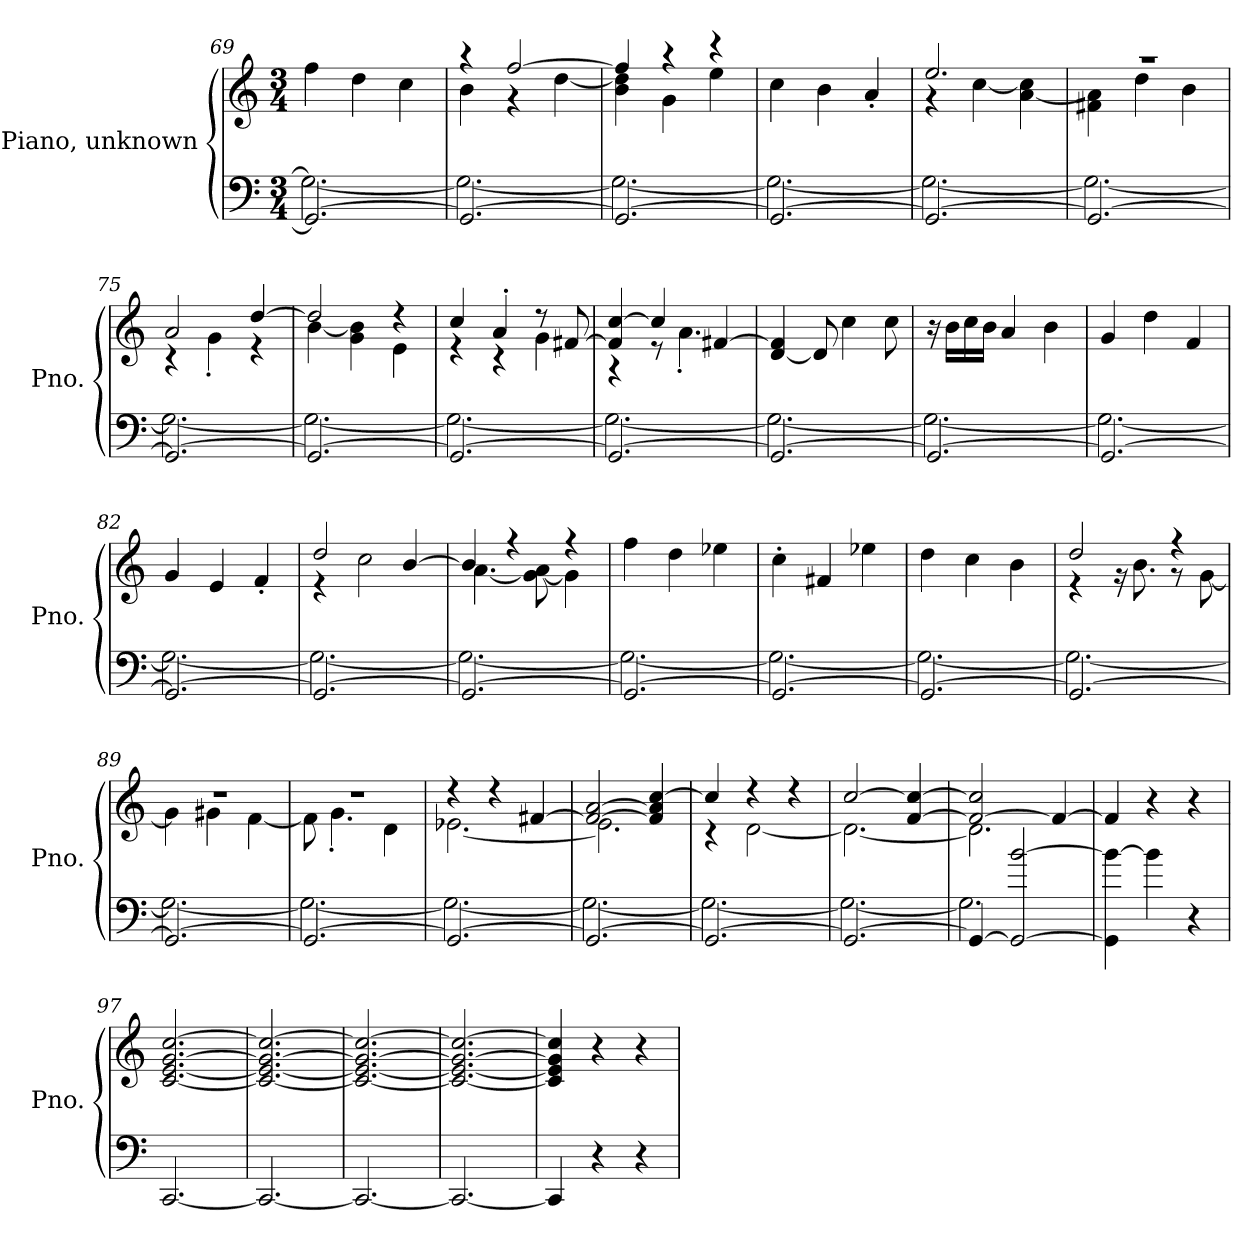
**kern	**kern
*part1	*part1
*staff2	*staff1
*I"Piano, unknown	*
*I'Pno.	*
*clefF4	*clefG2
*k[]	*k[]
*M3/4	*M3/4
=69	=69
*^	*
2.GG/_	2.G\_	4ff\
.	.	4dd\
.	.	4cc\
=70	=70	=70
*	*	*^
2.GG/_	2.G\_	4r	4b\
.	.	[2ff/	4r
.	.	.	[4dd\
=71	=71	=71	=71
2.GG/_	2.G\_	4ff/]	4b\ 4dd\]
.	.	4r	4g\
.	.	4r	4ee\
*	*	*v	*v
=72	=72	=72
2.GG/_	2.G\_	4cc\
.	.	4b\
.	.	4a'/
=73	=73	=73
*	*	*^
2.GG/_	2.G\_	2.ee/	4r
.	.	.	[4cc\
.	.	.	[4a\ 4cc\]
=74	=74	=74	=74
2.GG/_	2.G\_	2.r	4f#X\ 4a\]
.	.	.	4dd\
.	.	.	4b\
=75	=75	=75	=75
2.GG/_	2.G\_	2a/	4r
.	.	.	4g'\
.	.	[4dd/	4r
!!LO:LB:g=z	!!
=76	=76	=76	=76
2.GG/_	2.G\_	2dd/]	[4b\
.	.	.	4g\ 4b\]
.	.	4r	4e\
=77	=77	=77	=77
2.GG/_	2.G\_	4cc/	4r
.	.	4a'/	4r
.	.	8r	4g\
.	.	[8f#X/	.
=78	=78	=78	=78
2.GG/_	2.G\_	4f#/] [4cc/	4r
.	.	4cc/]	8r
.	.	.	4.a'\
.	.	[4f#X/	.
*	*	*v	*v
=79	=79	=79
2.GG/_	2.G\_	[4d/ 4f#/]
.	.	8d/]
.	.	4cc\
.	.	8cc\
=80	=80	=80
2.GG/_	2.G\_	16r
.	.	16b\LL
.	.	16cc\
.	.	16b\JJ
.	.	4a/
.	.	4b\
=81	=81	=81
2.GG/_	2.G\_	4g/
.	.	4dd\
.	.	4f/
=82	=82	=82
2.GG/_	2.G\_	4g/
.	.	4e/
.	.	4f'/
=83	=83	=83
*	*	*^
2.GG/_	2.G\_	2dd/	4r
.	.	.	2cc\
.	.	[4b/	.
!!LO:LB:g=z	!!
=84	=84	=84	=84
2.GG/_	2.G\_	4b/]	[4.a\
.	.	4r	.
.	.	.	[8g\ 8a\]
.	.	4r	4g\]
*	*	*v	*v
=85	=85	=85
2.GG/_	2.G\_	4ff\
.	.	4dd\
.	.	4ee-X\
=86	=86	=86
2.GG/_	2.G\_	4cc'\
.	.	4f#X/
.	.	4ee-X\
=87	=87	=87
2.GG/_	2.G\_	4dd\
.	.	4cc\
.	.	4b\
=88	=88	=88
*	*	*^
2.GG/_	2.G\_	2dd/	4r
.	.	.	16r
.	.	.	8.b\
.	.	4r	8r
.	.	.	[8g\
=89	=89	=89	=89
2.GG/_	2.G\_	2.r	4g\]
.	.	.	4g#X\
.	.	.	[4f\
=90	=90	=90	=90
2.GG/_	2.G\_	2.r	8f\]
.	.	.	4.g'\
.	.	.	4d\
=91	=91	=91	=91
2.GG/_	2.G\_	4r	[2.e-X\
.	.	4r	.
.	.	[4f#X/	.
!!LO:PB:g=z	!!
=92	=92	=92	=92
2.GG/_	2.G\_	2f#/_ [2a/	2.e-\]
.	.	4f#/] 4a/] [4cc/	.
=93	=93	=93	=93
2.GG/_	2.G\_	4cc/]	4r
.	.	4r	[2d\
.	.	4r	.
=94	=94	=94	=94
2.GG/_	2.G\_	[2cc/	2.d\_
.	.	[4f/ 4cc/_	.
=95	=95	=95	=95
4GG/_	2.G\]	2f/_ 2cc/]	2.d\]
2GG/_ [2b/	.	.	.
.	.	4f/_	.
*v	*v	*	*
*	*v	*v
=96	=96
4GG\] 4b\_	4f/]
4b\]	4r
4r	4r
=97	=97
[2.CC/	[2.c/ [2.e/ [2.g/ [2.cc/
=98	=98
2.CC/_	2.c/_ 2.e/_ 2.g/_ 2.cc/_
=99	=99
2.CC/_	2.c/_ 2.e/_ 2.g/_ 2.cc/_
=100	=100
2.CC/_	2.c/_ 2.e/_ 2.g/_ 2.cc/_
=101	=101
4CC/]	4c/] 4e/] 4g/] 4cc/]
4r	4r
4r	4r
=	=
*-	*-
